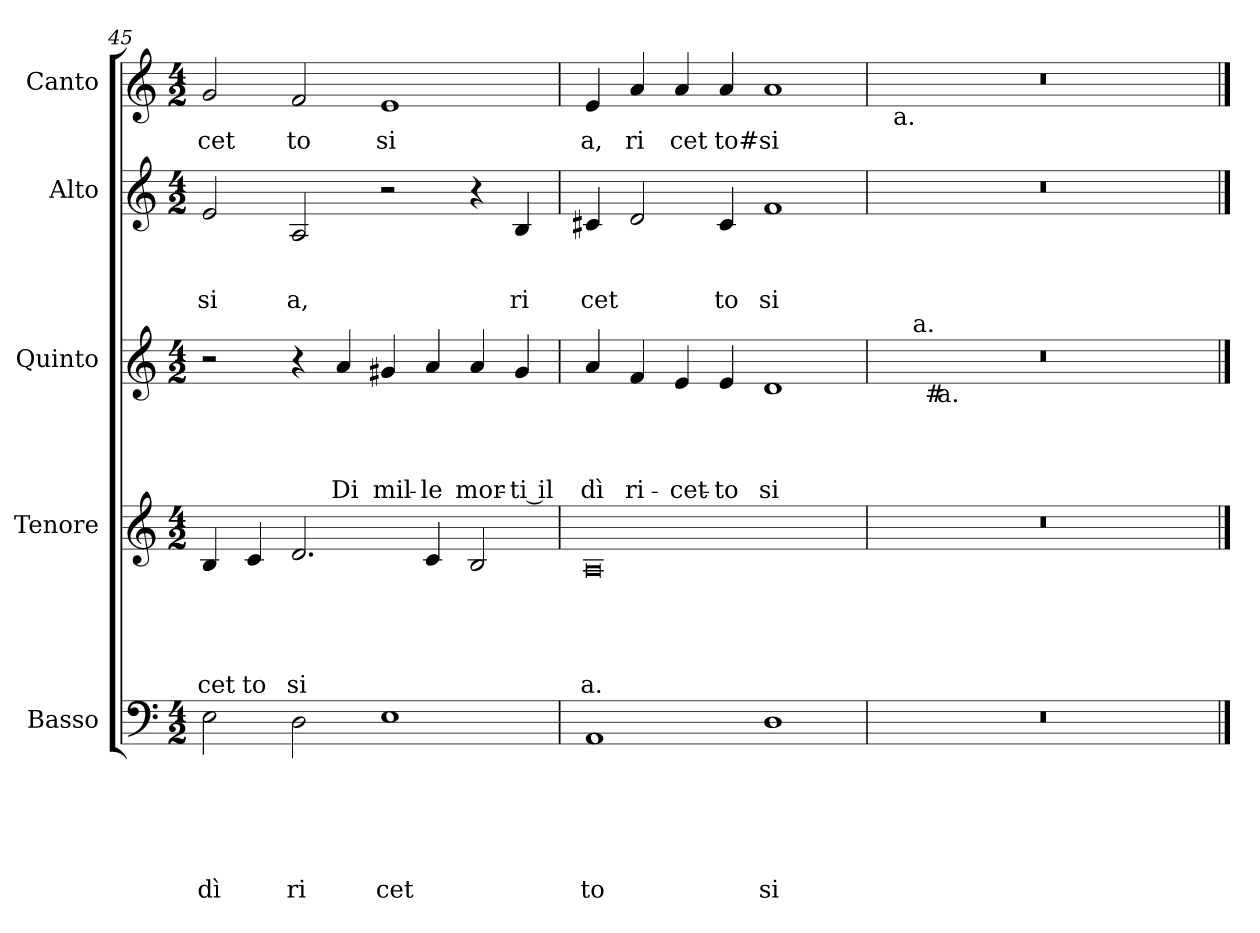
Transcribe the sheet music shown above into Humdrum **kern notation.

**kern	**text	**text	**text	**text	**text	**text	**kern	**text	**text	**text	**text	**text	**kern	**text	**text	**text	**text	**kern	**text	**text	**text	**kern	**text
*part5	*part5	*part5	*part5	*part5	*part5	*part5	*part4	*part4	*part4	*part4	*part4	*part4	*part3	*part3	*part3	*part3	*part3	*part2	*part2	*part2	*part2	*part1	*part1
*staff5	*staff5	*staff5	*staff5	*staff5	*staff5	*staff5	*staff4	*staff4	*staff4	*staff4	*staff4	*staff4	*staff3	*staff3	*staff3	*staff3	*staff3	*staff2	*staff2	*staff2	*staff2	*staff1	*staff1
*I"Basso	*	*	*	*	*	*	*I"Tenore	*	*	*	*	*	*I"Quinto	*	*	*	*	*I"Alto	*	*	*	*I"Canto	*
*clefF4	*	*	*	*	*	*	*clefG2	*	*	*	*	*	*clefG2	*	*	*	*	*clefG2	*	*	*	*clefG2	*
*k[]	*	*	*	*	*	*	*k[]	*	*	*	*	*	*k[]	*	*	*	*	*k[]	*	*	*	*k[]	*
*C:	*	*	*	*	*	*	*C:	*	*	*	*	*	*C:	*	*	*	*	*C:	*	*	*	*C:	*
*M4/2	*	*	*	*	*	*	*M4/2	*	*	*	*	*	*M4/2	*	*	*	*	*M4/2	*	*	*	*M4/2	*
=45	=45	=45	=45	=45	=45	=45	=45	=45	=45	=45	=45	=45	=45	=45	=45	=45	=45	=45	=45	=45	=45	=45	=45
!	!	!	!	!	!	!LO:LY:b	!	!	!	!	!	!LO:LY:b	!	!	!	!	!	!	!	!	!LO:LY:b	!	!LO:LY:b
2E\	.	.	.	.	.	dì	4B/	.	.	.	.	cet	2r	.	.	.	.	2e/	.	.	si	2g/	cet
!	!	!	!	!	!	!	!	!	!	!	!	!LO:LY:b	!	!	!	!	!	!	!	!	!	!	!
.	.	.	.	.	.	.	4c/	.	.	.	.	to	.	.	.	.	.	.	.	.	.	.	.
!	!	!	!	!	!	!LO:LY:b	!	!	!	!	!	!LO:LY:b	!	!	!	!	!	!	!	!	!LO:LY:b	!	!LO:LY:b
2D\	.	.	.	.	.	ri	2.d/	.	.	.	.	si	4r	.	.	.	.	2A/	.	.	a,	2f/	to
!	!	!	!	!	!	!	!	!	!	!	!	!	!	!	!	!	!LO:LY:b	!	!	!	!	!	!
.	.	.	.	.	.	.	.	.	.	.	.	.	4a/	.	.	.	Di	.	.	.	.	.	.
!	!	!	!	!	!	!LO:LY:b	!	!	!	!	!	!	!	!	!	!	!LO:LY:b	!	!	!	!	!	!LO:LY:b
1E	.	.	.	.	.	cet	.	.	.	.	.	.	4g#X/	.	.	.	mil-	2r	.	.	.	1e	si
!	!	!	!	!	!	!	!	!	!	!	!	!	!	!	!	!	!LO:LY:b	!	!	!	!	!	!
.	.	.	.	.	.	.	4c/	.	.	.	.	.	4a/	.	.	.	-le	.	.	.	.	.	.
!	!	!	!	!	!	!	!	!	!	!	!	!	!	!	!	!	!LO:LY:b	!	!	!	!	!	!
.	.	.	.	.	.	.	2B/	.	.	.	.	.	4a/	.	.	.	mor-	4r	.	.	.	.	.
!	!	!	!	!	!	!	!	!	!	!	!	!	!	!	!	!	!LO:LY:b:rj	!	!	!	!LO:LY:b	!	!
.	.	.	.	.	.	.	.	.	.	.	.	.	4g#/	.	.	.	-ti il	4B/	.	.	ri	.	.
=46	=46	=46	=46	=46	=46	=46	=46	=46	=46	=46	=46	=46	=46	=46	=46	=46	=46	=46	=46	=46	=46	=46	=46
!	!	!	!	!	!	!LO:LY:b	!	!	!	!	!	!LO:LY:b	!	!	!	!	!LO:LY:b	!	!	!	!LO:LY:b	!	!LO:LY:b
1AA	.	.	.	.	.	to	0A	.	.	.	.	a.	4a/	.	.	.	dì	4c#X/	.	.	cet	4e/	a,
!	!	!	!	!	!	!	!	!	!	!	!	!	!	!	!	!	!LO:LY:b	!	!	!	!	!	!LO:LY:b
.	.	.	.	.	.	.	.	.	.	.	.	.	4f/	.	.	.	ri-	2d/	.	.	.	4a/	ri
!	!	!	!	!	!	!	!	!	!	!	!	!	!	!	!	!	!LO:LY:b	!	!	!	!	!	!LO:LY:b
.	.	.	.	.	.	.	.	.	.	.	.	.	4e/	.	.	.	-cet-	.	.	.	.	4a/	cet
!	!	!	!	!	!	!	!	!	!	!	!	!	!	!	!	!	!LO:LY:b	!	!	!	!LO:LY:b	!	!LO:LY:b
.	.	.	.	.	.	.	.	.	.	.	.	.	4e/	.	.	.	-to	4c#/	.	.	to	4a/	to#
!	!	!	!	!	!	!LO:LY:b	!	!	!	!	!	!	!	!	!	!	!LO:LY:b	!	!	!	!LO:LY:b	!	!LO:LY:b
1D	.	.	.	.	.	si	.	.	.	.	.	.	1d	.	.	.	si-	1f	.	.	si	1a	si
=47	=47	=47	=47	=47	=47	=47	=47	=47	=47	=47	=47	=47	=47	=47	=47	=47	=47	=47	=47	=47	=47	=47	=47
*	*	*	*	*	*	*	*	*	*	*	*	*	*^	*	*	*	*	*	*	*	*	*^	*
*	*	*	*	*	*	*	*	*	*	*	*	*	*	*^	*	*	*	*	*	*	*	*	*	*	*
*	*	*	*	*	*	*	*	*	*	*	*	*	*	*	*^	*	*	*	*	*	*	*	*	*	*	*
0r	.	.	.	.	.	.	0r	.	.	.	.	.	0r	8ryy	8ryy	8.ryy	.	.	.	.	0r	.	.	.	0r	16ryy	.
!	!	!	!	!	!	!	!	!	!	!	!	!	!	!	!	!	!	!	!	!	!	!	!	!	!	!LO:TX:b:t=a.	!
.	.	.	.	.	.	.	.	.	.	.	.	.	.	.	.	.	.	.	.	.	.	.	.	.	.	1ryy	.
!	!	!	!	!	!	!	!	!	!	!	!	!	!	!LO:TX:a:t=a.	!	!	!	!	!	!	!	!	!	!	!	!	!
.	.	.	.	.	.	.	.	.	.	.	.	.	.	1...ryy	32ryy	.	.	.	.	.	.	.	.	.	.	.	.
!	!	!	!	!	!	!	!	!	!	!	!	!	!	!	!LO:TX:b:t=#	!	!	!	!	!	!	!	!	!	!	!	!
.	.	.	.	.	.	.	.	.	.	.	.	.	.	.	1ryy	.	.	.	.	.	.	.	.	.	.	.	.
!	!	!	!	!	!	!	!	!	!	!	!	!	!	!	!	!LO:TX:b:t=a.	!	!	!	!	!	!	!	!	!	!	!
.	.	.	.	.	.	.	.	.	.	.	.	.	.	.	.	1ryy	.	.	.	.	.	.	.	.	.	.	.
.	.	.	.	.	.	.	.	.	.	.	.	.	.	.	.	.	.	.	.	.	.	.	.	.	.	2...ryy	.
.	.	.	.	.	.	.	.	.	.	.	.	.	.	.	2ryy	.	.	.	.	.	.	.	.	.	.	.	.
.	.	.	.	.	.	.	.	.	.	.	.	.	.	.	.	2ryy	.	.	.	.	.	.	.	.	.	.	.
.	.	.	.	.	.	.	.	.	.	.	.	.	.	.	4ryy	.	.	.	.	.	.	.	.	.	.	.	.
.	.	.	.	.	.	.	.	.	.	.	.	.	.	.	.	4ryy	.	.	.	.	.	.	.	.	.	.	.
.	.	.	.	.	.	.	.	.	.	.	.	.	.	.	16.ryy	.	.	.	.	.	.	.	.	.	.	.	.
.	.	.	.	.	.	.	.	.	.	.	.	.	.	.	.	16ryy	.	.	.	.	.	.	.	.	.	.	.
*	*	*	*	*	*	*	*	*	*	*	*	*	*v	*v	*v	*v	*	*	*	*	*	*	*	*	*v	*v	*
==	==	==	==	==	==	==	==	==	==	==	==	==	==	==	==	==	==	==	==	==	==	==	==
*-	*-	*-	*-	*-	*-	*-	*-	*-	*-	*-	*-	*-	*-	*-	*-	*-	*-	*-	*-	*-	*-	*-	*-
